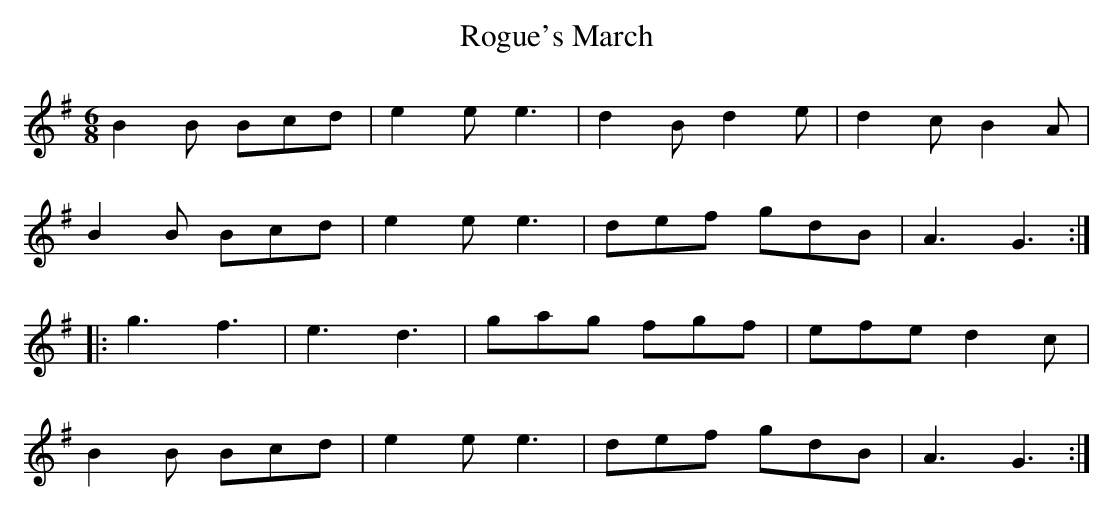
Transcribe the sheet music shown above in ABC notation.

X:1
T:Rogue's March
M:6/8
L:1/8
K:G
B2B Bcd|e2e e3|d2B d2e|d2c B2A|
B2B Bcd|e2e e3|def gdB|A3G3:|
|:g3f3|e3d3|gag fgf|efe d2c|
B2B Bcd|e2e e3|def gdB|A3G3:|
